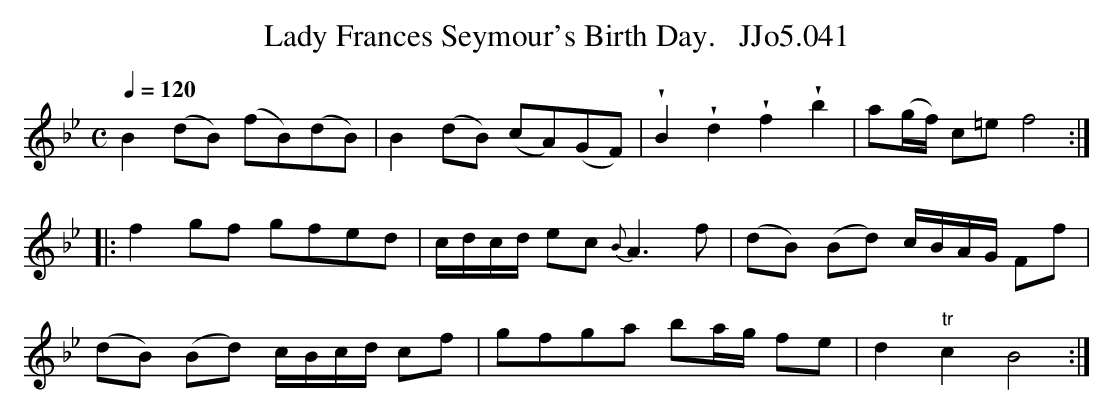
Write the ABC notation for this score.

X:1
T:Lady Frances Seymour's Birth Day.   JJo5.041
M:C
L:1/8
Q:1/4=120
K:Bb
B2 (dB) (fB)(dB)|B2 (dB) (cA)(GF)|!wedge!B2 !wedge!d2 !wedge!f2 !wedge!b2|a(g/f/) c=e f4 :|
|:f2gf gfed|c/d/c/d/ ec {B}A3 f|(dB) (Bd) c/B/A/G/ Ff|
(dB) (Bd) c/B/c/d/ cf|gfga ba/g/ fe|d2"tr"c2 B4 :|
